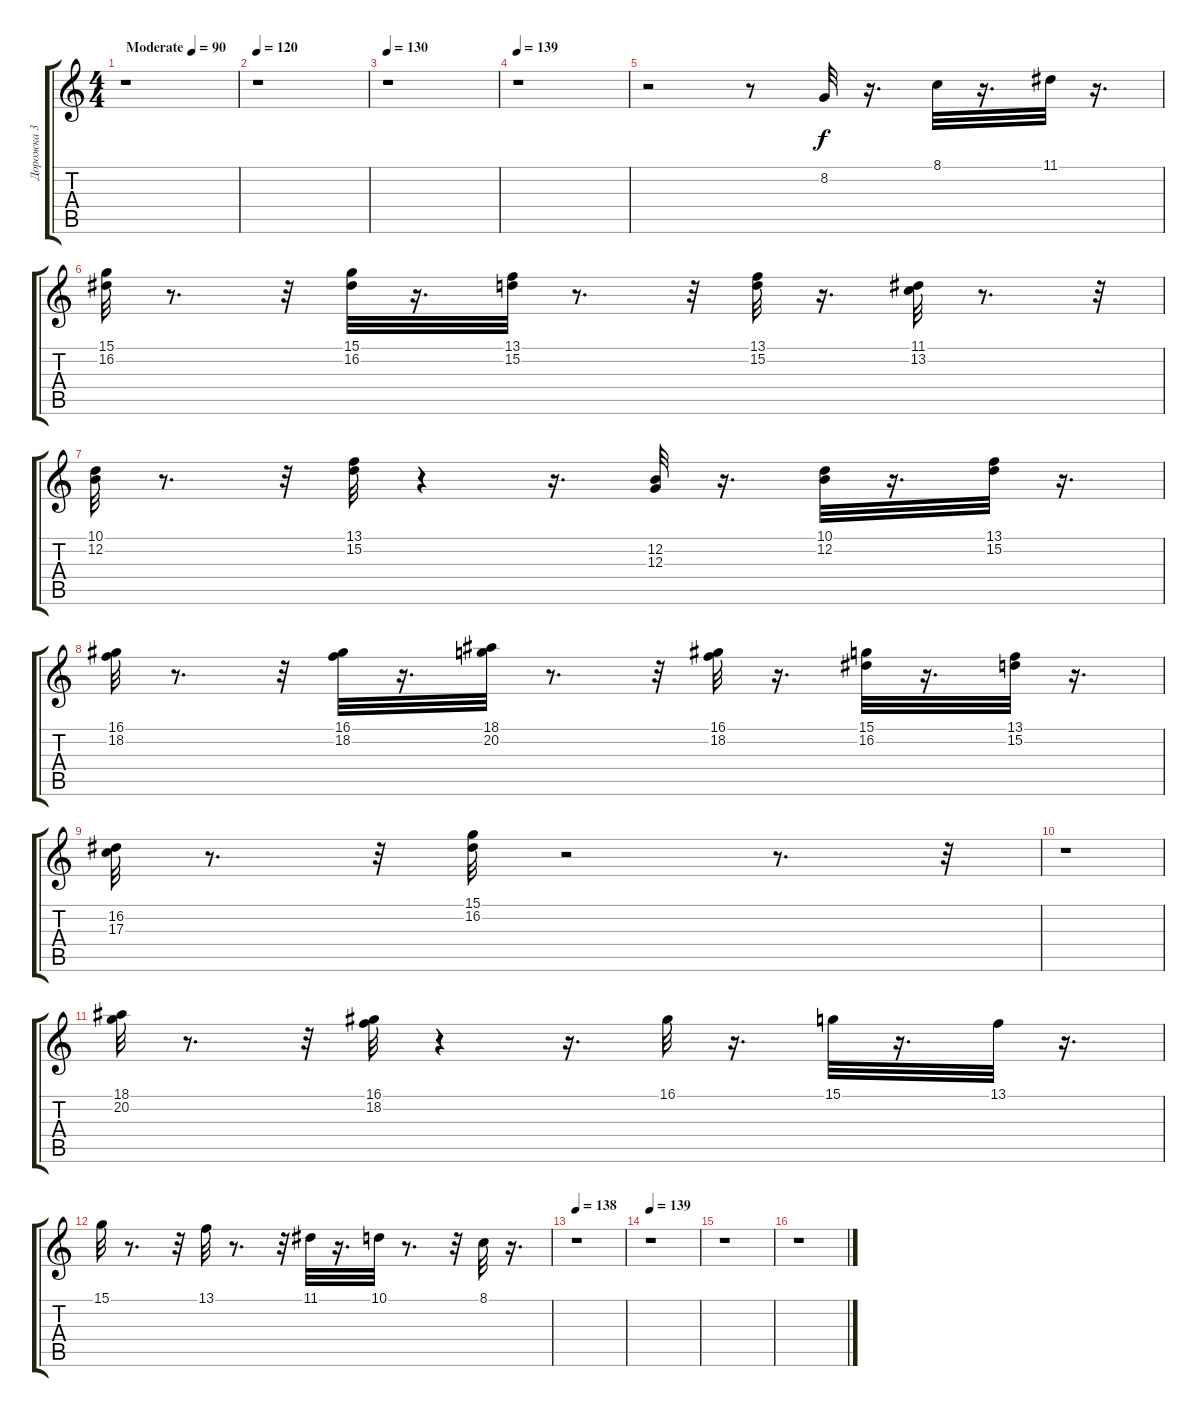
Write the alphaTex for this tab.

\track ("Дорожка 3" "Дорожка 3") {instrument fx5brightness}
\staff {score tabs}
\tuning (E4 B3 G3 D3 A2 E2) {hide}
\ts (4 4)
\tempo (90 "Moderate")
\clef g2
\ks c
r.1{dy f instrument fx5brightness} |
\tempo 120
r.1 |
\tempo 130
r.1 |
\tempo 139
r.1 |
r.2 r.8 8.2.32 r.16{d} 8.1.32 r.16{d} 11.1.32 r.16{d} |
(15.1 16.2).32 r.8{d} r.32 (15.1 16.2).32 r.16{d} (13.1 15.2).32 r.8{d} r.32 (13.1 15.2).32 r.16{d} (11.1 13.2).32 r.8{d} r.32 |
(10.1 12.2).32 r.8{d} r.32 (13.1 15.2).32 r.4 r.16{d} (12.2 12.3).32 r.16{d} (10.1 12.2).32 r.16{d} (13.1 15.2).32 r.16{d} |
(16.1 18.2).32 r.8{d} r.32 (16.1 18.2).32 r.16{d} (18.1 20.2).32 r.8{d} r.32 (16.1 18.2).32 r.16{d} (15.1 16.2).32 r.16{d} (13.1 15.2).32 r.16{d} |
(16.2 17.3).32 r.8{d} r.32 (15.1 16.2).32 r.2 r.8{d} r.32 |
r.1 |
(18.1 20.2).32 r.8{d} r.32 (16.1 18.2).32 r.4 r.16{d} 16.1.32 r.16{d} 15.1.32 r.16{d} 13.1.32 r.16{d} |
15.1.32 r.8{d} r.32 13.1.32 r.8{d} r.32 11.1.32 r.16{d} 10.1.32 r.8{d} r.32 8.1.32 r.16{d} |
\tempo 138
r.1 |
\tempo 139
r.1 |
r.1 |
r.1
